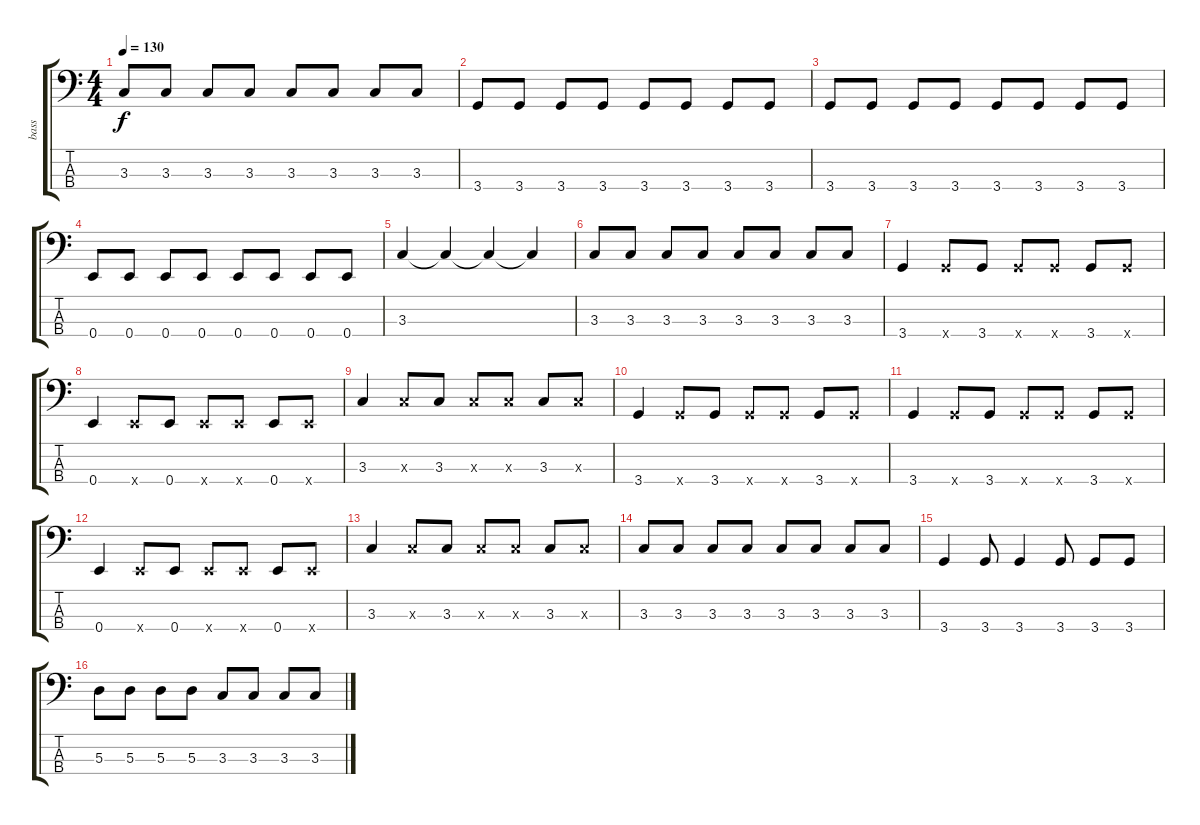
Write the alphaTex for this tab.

\track ("bass" "bass") {instrument electricbassfinger}
\staff {score tabs}
\tuning (G2 D2 A1 E1) {hide}
\ts (4 4)
\tempo 130
\clef f4
\ks c
3.3.8{dy f} 3.3.8 3.3.8 3.3.8 3.3.8 3.3.8 3.3.8 3.3.8 |
3.4.8 3.4.8 3.4.8 3.4.8 3.4.8 3.4.8 3.4.8 3.4.8 |
3.4.8 3.4.8 3.4.8 3.4.8 3.4.8 3.4.8 3.4.8 3.4.8 |
0.4.8 0.4.8 0.4.8 0.4.8 0.4.8 0.4.8 0.4.8 0.4.8 |
3.3.4 3.3{t}.4 3.3{t}.4 3.3{t}.4 |
3.3.8 3.3.8 3.3.8 3.3.8 3.3.8 3.3.8 3.3.8 3.3.8 |
3.4.4 3.4{x}.8 3.4.8 3.4{x}.8 3.4{x}.8 3.4.8 3.4{x}.8 |
0.4.4 0.4{x}.8 0.4.8 0.4{x}.8 0.4{x}.8 0.4.8 0.4{x}.8 |
3.3.4 3.3{x}.8 3.3.8 3.3{x}.8 3.3{x}.8 3.3.8 3.3{x}.8 |
3.4.4 3.4{x}.8 3.4.8 3.4{x}.8 3.4{x}.8 3.4.8 3.4{x}.8 |
3.4.4 3.4{x}.8 3.4.8 3.4{x}.8 3.4{x}.8 3.4.8 3.4{x}.8 |
0.4.4 0.4{x}.8 0.4.8 0.4{x}.8 0.4{x}.8 0.4.8 0.4{x}.8 |
3.3.4 3.3{x}.8 3.3.8 3.3{x}.8 3.3{x}.8 3.3.8 3.3{x}.8 |
3.3.8 3.3.8 3.3.8 3.3.8 3.3.8 3.3.8 3.3.8 3.3.8 |
3.4.4 3.4.8 3.4.4 3.4.8 3.4.8 3.4.8 |
5.3.8 5.3.8 5.3.8 5.3.8 3.3.8 3.3.8 3.3.8 3.3.8
